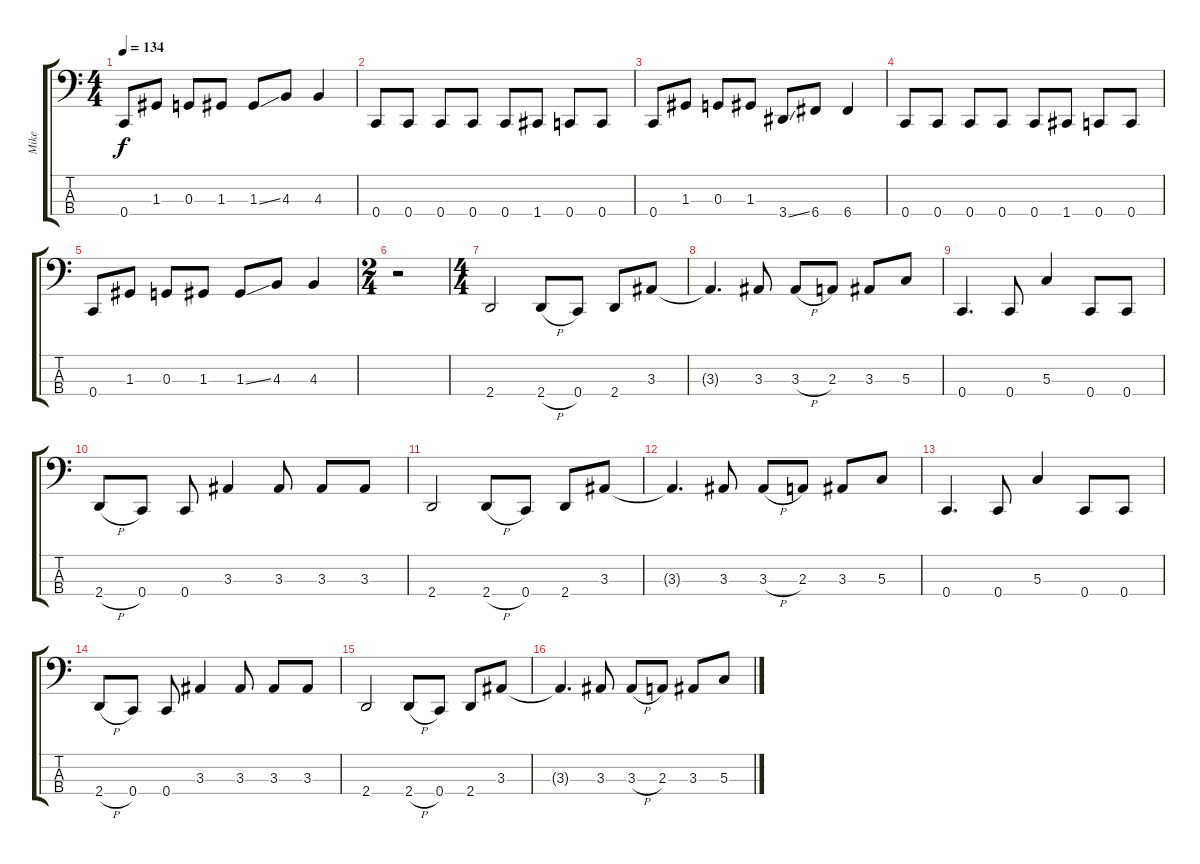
\track ("Mike" "Mike") {instrument electricbasspick}
\staff {score tabs}
\tuning (F2 C2 G1 C1) {hide}
\ts (4 4)
\tempo 134
\clef f4
\ks c
0.4.8{dy f} 1.3.8 0.3.8 1.3.8 1.3{ss}.8 4.3.8 4.3.4 |
0.4.8 0.4.8 0.4.8 0.4.8 0.4.8 1.4.8 0.4.8 0.4.8 |
0.4.8 1.3.8 0.3.8 1.3.8 3.4{ss}.8 6.4.8 6.4.4 |
0.4.8 0.4.8 0.4.8 0.4.8 0.4.8 1.4.8 0.4.8 0.4.8 |
0.4.8 1.3.8 0.3.8 1.3.8 1.3{ss}.8 4.3.8 4.3.4 |
\ts (2 4)
r.2 |
\ts (4 4)
2.4.2 2.4{h}.8 0.4.8 2.4.8 3.3.8 |
3.3{t}.4{d} 3.3.8 3.3{h}.8 2.3.8 3.3.8 5.3.8 |
0.4.4{d} 0.4.8 5.3.4 0.4.8 0.4.8 |
2.4{h}.8 0.4.8 0.4.8 3.3.4 3.3.8 3.3.8 3.3.8 |
2.4.2 2.4{h}.8 0.4.8 2.4.8 3.3.8 |
3.3{t}.4{d} 3.3.8 3.3{h}.8 2.3.8 3.3.8 5.3.8 |
0.4.4{d} 0.4.8 5.3.4 0.4.8 0.4.8 |
2.4{h}.8 0.4.8 0.4.8 3.3.4 3.3.8 3.3.8 3.3.8 |
2.4.2 2.4{h}.8 0.4.8 2.4.8 3.3.8 |
3.3{t}.4{d} 3.3.8 3.3{h}.8 2.3.8 3.3.8 5.3.8
